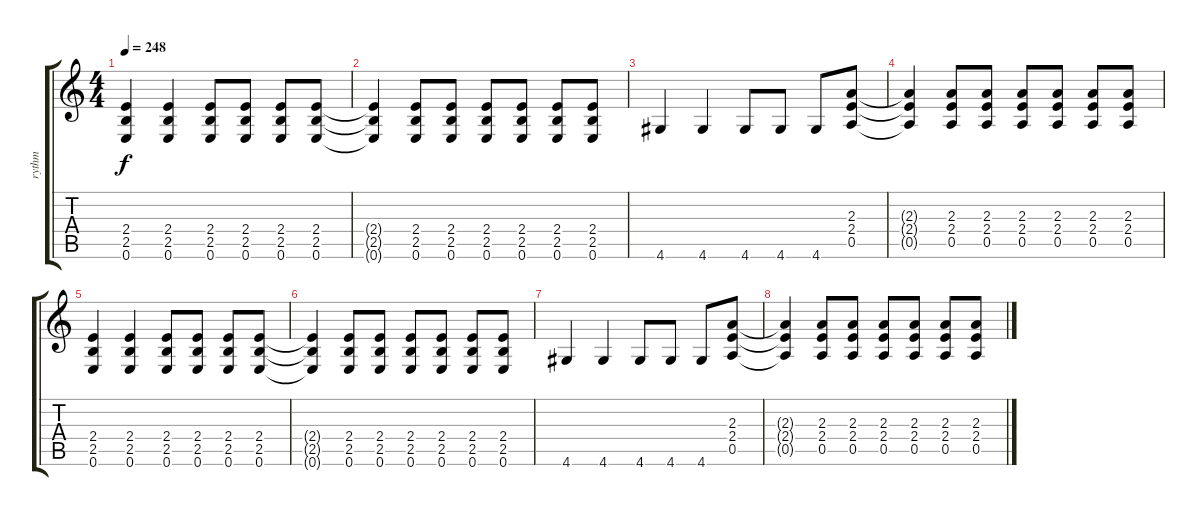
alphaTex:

\track ("rythm" "rythm") {instrument overdrivenguitar}
\staff {score tabs}
\tuning (E4 B3 G3 D3 A2 E2) {hide}
\ts (4 4)
\tempo 248
\clef g2
\ks c
(2.4 2.5 0.6).4{dy f} (2.4 2.5 0.6).4 (2.4 2.5 0.6).8 (2.4 2.5 0.6).8 (2.4 2.5 0.6).8 (2.4 2.5 0.6).8 |
(2.4{t} 2.5{t} 0.6{t}).4 (2.4 2.5 0.6).8 (2.4 2.5 0.6).8 (2.4 2.5 0.6).8 (2.4 2.5 0.6).8 (2.4 2.5 0.6).8 (2.4 2.5 0.6).8 |
4.6.4 4.6.4 4.6.8 4.6.8 4.6.8 (2.3 2.4 0.5).8 |
(2.3{t} 2.4{t} 0.5{t}).4 (2.3 2.4 0.5).8 (2.3 2.4 0.5).8 (2.3 2.4 0.5).8 (2.3 2.4 0.5).8 (2.3 2.4 0.5).8 (2.3 2.4 0.5).8 |
(2.4 2.5 0.6).4 (2.4 2.5 0.6).4 (2.4 2.5 0.6).8 (2.4 2.5 0.6).8 (2.4 2.5 0.6).8 (2.4 2.5 0.6).8 |
(2.4{t} 2.5{t} 0.6{t}).4 (2.4 2.5 0.6).8 (2.4 2.5 0.6).8 (2.4 2.5 0.6).8 (2.4 2.5 0.6).8 (2.4 2.5 0.6).8 (2.4 2.5 0.6).8 |
4.6.4 4.6.4 4.6.8 4.6.8 4.6.8 (2.3 2.4 0.5).8 |
(2.3{t} 2.4{t} 0.5{t}).4 (2.3 2.4 0.5).8 (2.3 2.4 0.5).8 (2.3 2.4 0.5).8 (2.3 2.4 0.5).8 (2.3 2.4 0.5).8 (2.3 2.4 0.5).8
